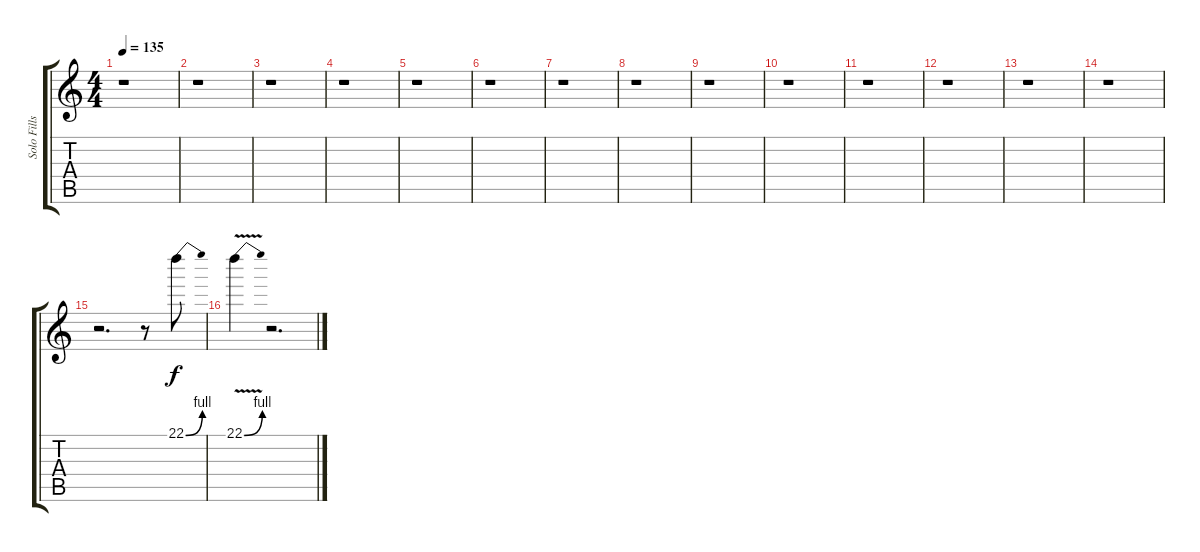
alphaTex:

\track ("Solo Fills" "Solo Fills") {instrument distortionguitar}
\staff {score tabs}
\tuning (E4 B3 G3 D3 A2 E2) {hide}
\ts (4 4)
\tempo 135
\clef g2
\ks c
r.1{dy f} |
r.1 |
r.1 |
r.1 |
r.1 |
r.1 |
r.1 |
r.1 |
r.1 |
r.1 |
r.1 |
r.1 |
r.1 |
r.1 |
r.2{d} r.8 22.1{be (bend 0 0 60 4)}.8 |
22.1{be (bend 0 0 60 4) v}.4 r.2{d}
